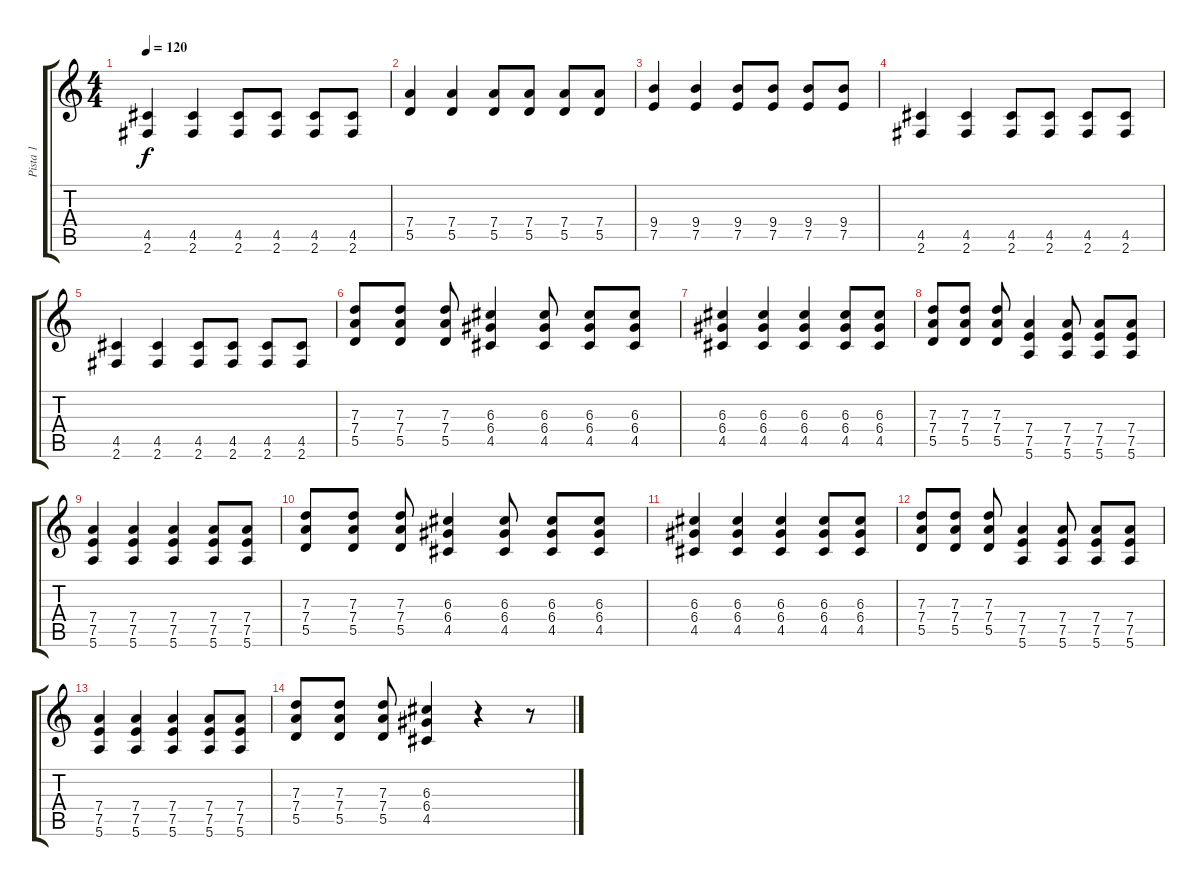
\track ("Pista 1" "Pista 1") {instrument overdrivenguitar}
\staff {score tabs}
\tuning (E4 B3 G3 D3 A2 E2) {hide}
\ts (4 4)
\tempo 120
\clef g2
\ks c
(4.5 2.6).4{dy f} (4.5 2.6).4 (4.5 2.6).8 (4.5 2.6).8 (4.5 2.6).8 (4.5 2.6).8 |
(7.4 5.5).4 (7.4 5.5).4 (7.4 5.5).8 (7.4 5.5).8 (7.4 5.5).8 (7.4 5.5).8 |
(9.4 7.5).4 (9.4 7.5).4 (9.4 7.5).8 (9.4 7.5).8 (9.4 7.5).8 (9.4 7.5).8 |
(4.5 2.6).4 (4.5 2.6).4 (4.5 2.6).8 (4.5 2.6).8 (4.5 2.6).8 (4.5 2.6).8 |
(4.5 2.6).4 (4.5 2.6).4 (4.5 2.6).8 (4.5 2.6).8 (4.5 2.6).8 (4.5 2.6).8 |
(7.3 7.4 5.5).8 (7.3 7.4 5.5).8 (7.3 7.4 5.5).8 (6.3 6.4 4.5).4 (6.3 6.4 4.5).8 (6.3 6.4 4.5).8 (6.3 6.4 4.5).8 |
(6.3 6.4 4.5).4 (6.3 6.4 4.5).4 (6.3 6.4 4.5).4 (6.3 6.4 4.5).8 (6.3 6.4 4.5).8 |
(7.3 7.4 5.5).8 (7.3 7.4 5.5).8 (7.3 7.4 5.5).8 (7.4 7.5 5.6).4 (7.4 7.5 5.6).8 (7.4 7.5 5.6).8 (7.4 7.5 5.6).8 |
(7.4 7.5 5.6).4 (7.4 7.5 5.6).4 (7.4 7.5 5.6).4 (7.4 7.5 5.6).8 (7.4 7.5 5.6).8 |
(7.3 7.4 5.5).8 (7.3 7.4 5.5).8 (7.3 7.4 5.5).8 (6.3 6.4 4.5).4 (6.3 6.4 4.5).8 (6.3 6.4 4.5).8 (6.3 6.4 4.5).8 |
(6.3 6.4 4.5).4 (6.3 6.4 4.5).4 (6.3 6.4 4.5).4 (6.3 6.4 4.5).8 (6.3 6.4 4.5).8 |
(7.3 7.4 5.5).8 (7.3 7.4 5.5).8 (7.3 7.4 5.5).8 (7.4 7.5 5.6).4 (7.4 7.5 5.6).8 (7.4 7.5 5.6).8 (7.4 7.5 5.6).8 |
(7.4 7.5 5.6).4 (7.4 7.5 5.6).4 (7.4 7.5 5.6).4 (7.4 7.5 5.6).8 (7.4 7.5 5.6).8 |
(7.3 7.4 5.5).8 (7.3 7.4 5.5).8 (7.3 7.4 5.5).8 (6.3 6.4 4.5).4 r.4 r.8
